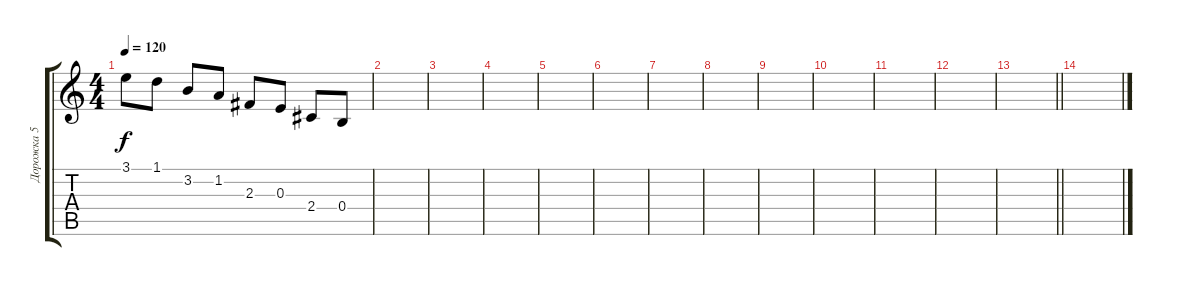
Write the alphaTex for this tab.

\track ("Дорожка 5" "Дорожка 5") {instrument acousticguitarsteel}
\staff {score tabs}
\tuning (Db4 Ab3 E3 B2 Gb2 B1) {hide}
\ts (4 4)
\tempo 120
\clef g2
\ks c
3.1.8{dy f} 1.1.8 3.2.8 1.2.8 2.3.8 0.3.8 2.4.8 0.4.8 |
|
|
|
|
|
|
|
|
|
|
|
\barLineRight lightlight
|
\section ("" " ")
